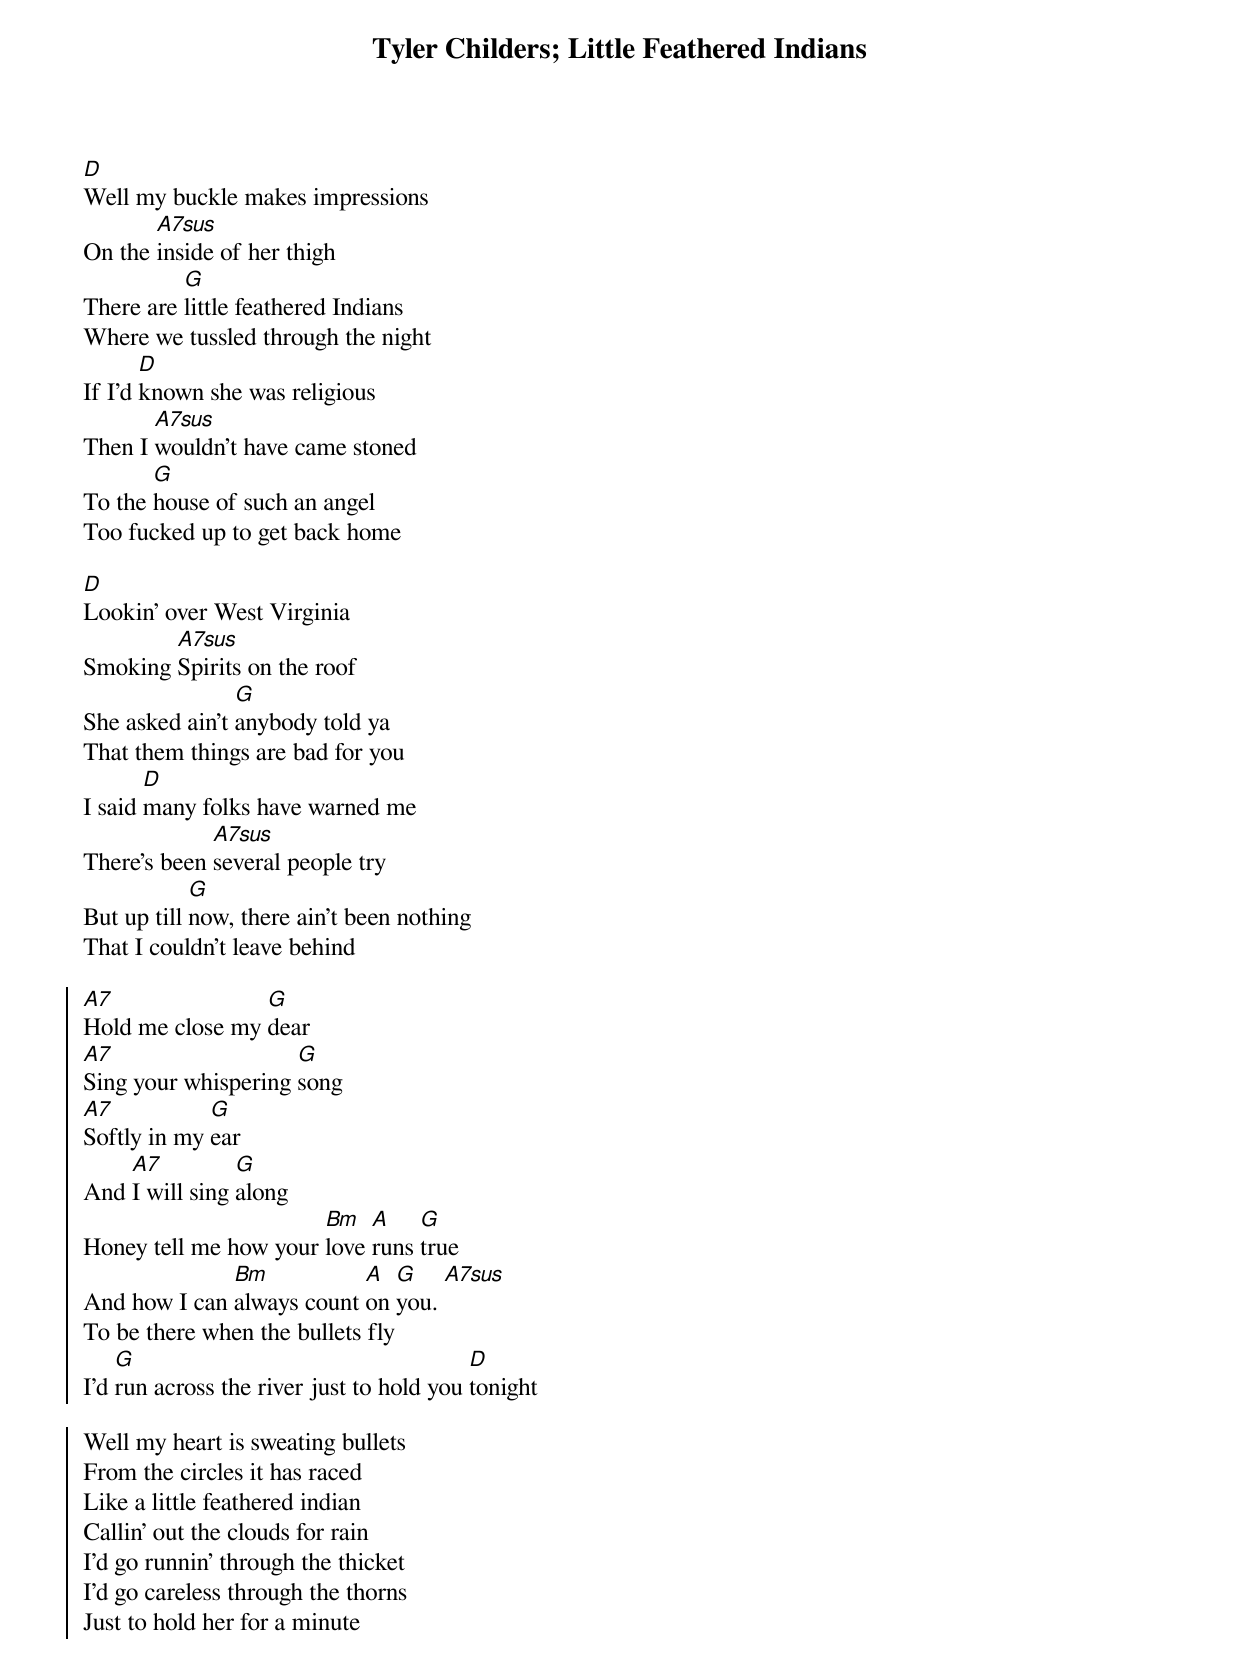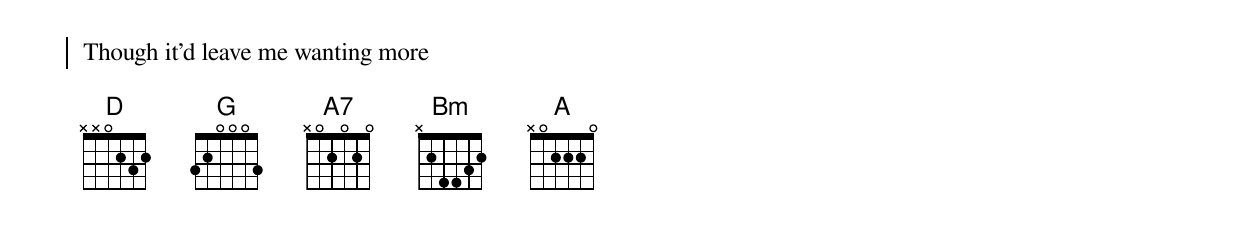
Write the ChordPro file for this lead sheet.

Tyler Childers

{title: Little Feathered Indians}
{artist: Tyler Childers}
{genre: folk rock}
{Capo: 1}

[D]Well my buckle makes impressions
On the [A7sus]inside of her thigh
There are [G]little feathered Indians
Where we tussled through the night
If I'd [D]known she was religious
Then I [A7sus]wouldn't have came stoned
To the [G]house of such an angel
Too fucked up to get back home

[D]Lookin' over West Virginia
Smoking [A7sus]Spirits on the roof
She asked ain't [G]anybody told ya
That them things are bad for you
I said [D]many folks have warned me
There's been [A7sus]several people try
But up till [G]now, there ain't been nothing
That I couldn't leave behind

{start_of_chorus}
[A7]Hold me close my [G]dear
[A7]Sing your whispering [G]song
[A7]Softly in my [G]ear
And [A7]I will sing [G]along
Honey tell me how your [Bm]love [A]runs [G]true
And how I can [Bm]always count [A]on [G]you. [A7sus]
To be there when the bullets fly
I'd [G]run across the river just to hold you [D]tonight

Well my heart is sweating bullets
From the circles it has raced
Like a little feathered indian
Callin' out the clouds for rain
I'd go runnin' through the thicket
I'd go careless through the thorns
Just to hold her for a minute
Though it'd leave me wanting more

{chorus}
